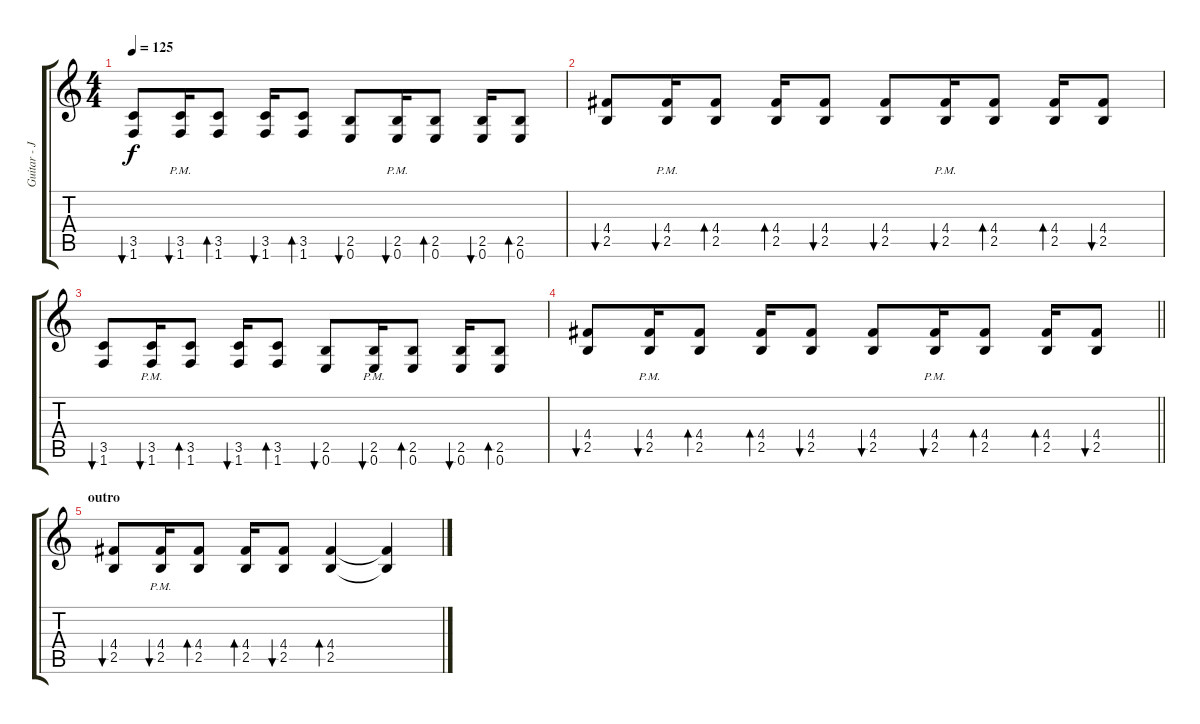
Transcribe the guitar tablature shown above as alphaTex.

\track ("Guitar - Jamie Buchan" "Guitar - J") {instrument overdrivenguitar}
\staff {score tabs}
\tuning (E4 B3 G3 D3 A2 E2) {hide}
\ts (4 4)
\tempo 125
\clef g2
\ks c
(3.5 1.6).8{bu 60 dy f} (3.5{pm} 1.6).16{bu 60} (3.5 1.6).8{bd 60} (3.5 1.6).16{bu 60} (3.5 1.6).8{bd 60} (2.5 0.6).8{bu 60} (2.5{pm} 0.6).16{bu 60} (2.5 0.6).8{bd 60} (2.5 0.6).16{bu 60} (2.5 0.6).8{bd 60} |
(4.4 2.5).8{bu 60} (4.4{pm} 2.5{pm}).16{bu 60} (4.4 2.5).8{bd 60} (4.4 2.5).16{bd 60} (4.4 2.5).8{bu 60} (4.4 2.5).8{bu 60} (4.4{pm} 2.5{pm}).16{bu 60} (4.4 2.5).8{bd 60} (4.4 2.5).16{bd 60} (4.4 2.5).8{bu 60} |
(3.5 1.6).8{bu 60} (3.5{pm} 1.6).16{bu 60} (3.5 1.6).8{bd 60} (3.5 1.6).16{bu 60} (3.5 1.6).8{bd 60} (2.5 0.6).8{bu 60} (2.5{pm} 0.6).16{bu 60} (2.5 0.6).8{bd 60} (2.5 0.6).16{bu 60} (2.5 0.6).8{bd 60} |
\barLineRight lightlight
(4.4 2.5).8{bu 60} (4.4{pm} 2.5{pm}).16{bu 60} (4.4 2.5).8{bd 60} (4.4 2.5).16{bd 60} (4.4 2.5).8{bu 60} (4.4 2.5).8{bu 60} (4.4{pm} 2.5{pm}).16{bu 60} (4.4 2.5).8{bd 60} (4.4 2.5).16{bd 60} (4.4 2.5).8{bu 60} |
\section ("" "outro")
(4.4 2.5).8{bu 60} (4.4{pm} 2.5{pm}).16{bu 60} (4.4 2.5).8{bd 60} (4.4 2.5).16{bd 60} (4.4 2.5).8{bu 60} (4.4 2.5).4{bd 60} (4.4{t} 2.5{t}).4
